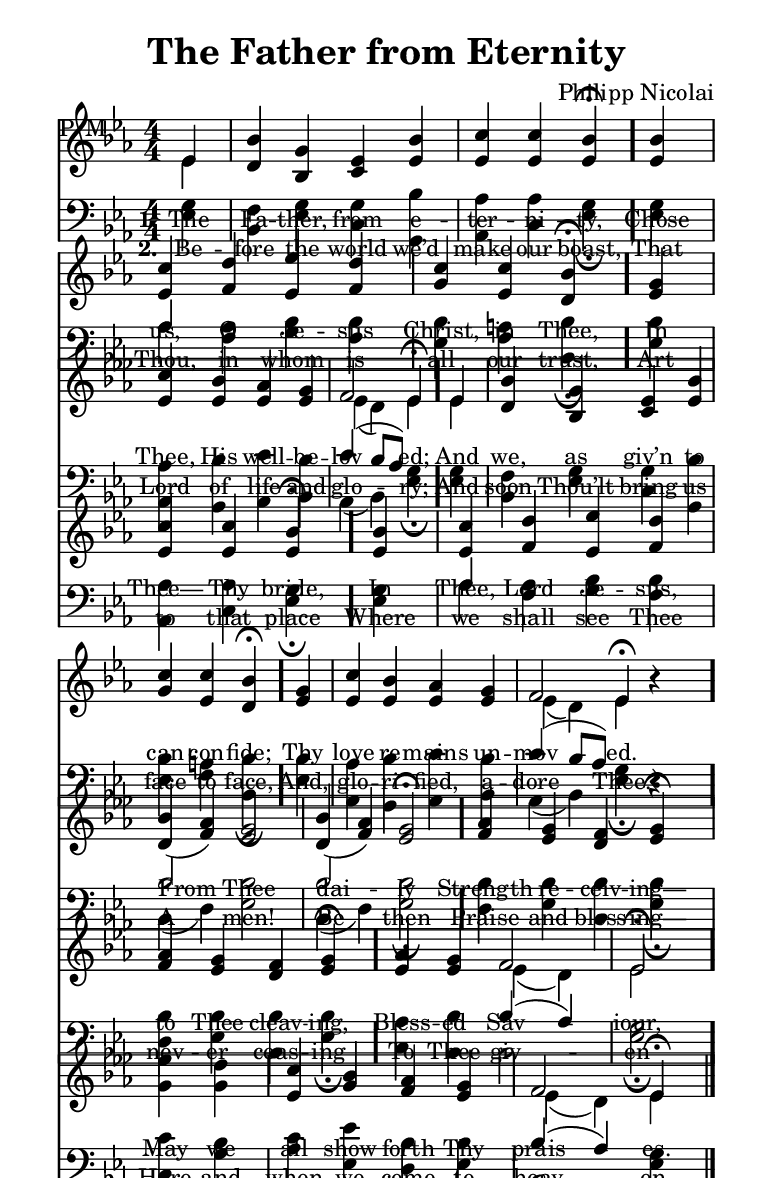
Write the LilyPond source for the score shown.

\include "common/global.ily"
\paper {
  \include "common/paper.ily"
  page-count = 1
system-system-spacing.padding = 0
system-system-spacing.basic-distance = 0
markup-system-spacing.padding = 0
markup-system-spacing.basic-distance = 0

}

\header{
  hymnnumber = "378"
  title = "The Father from Eternity" % not found at hymnary.org
  tunename = "Wie schön leuchtet der Morgenstern"
  meter = "P. M."
  poet = ""
  composer = "Philipp Nicolai" % see https://hymnary.org/tune/wie_schon_leuchtet_nicolai ; see https://en.wikipedia.org/wiki/Wie_schön_leuchtet_der_Morgenstern
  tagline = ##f
}

ta = { \tempo 4=80 }
tb = { \tempo 4=40 }

global = {
  \include "common/overrides.ily"
  \override Staff.TimeSignature.style = #'numbered
  \time 4/4
  \override Score.MetronomeMark.transparent = ##t % hide all fermata changes too
  \ta
  \key ees \major
  \partial 4
  \autoBeamOff
}

notesSoprano = {
\global
\relative c' {

  ees | bes' g ees bes' | c c \tb bes\fermata \ta
  bes4 | c d ees d | c c \tb bes\fermata \ta
  g4 | c bes aes g | f2 \tb ees4\fermata \ta
  ees | bes' g ees bes' | c c \tb bes\fermata \ta
  bes4 | c d ees d | c c \tb bes\fermata \ta
  g4 | c bes aes g | f2 \tb ees4\fermata \ta r4

  bes'4( aes) g2 | bes4( aes) \tb g2\fermata \ta |
  aes4 g f \tb g\fermata \ta | aes4 g f \tb g\fermata \ta
  aes4 g f2 | \tb ees\fermata \ta
  ees'4 d | c bes aes g | f2 \tb ees4\fermata \ta

  \bar "|."

}
}

notesAlto = {
\global
\relative e' {

  ees4 | d bes c ees | ees ees ees
  ees | ees f ees f | g ees d
  ees | ees ees ees ees | ees( d) ees
  ees4 | d bes c ees | ees ees ees
  ees | ees f ees f | g ees d
  ees | ees ees ees ees | ees( d) ees r4

  d4( f) ees2 | d4( f) ees2 |
  f4 ees d ees | f4 ees d ees |
  ees4 ees ees( d) | ees2
  g4 g | ees g f ees | ees( d) ees


}
}

notesTenor = {
\global
\relative a {

  g4 | f g g bes | aes aes g
  g4 | aes aes bes bes | bes a bes
  bes4 | aes bes c bes | c( bes8[ aes]) g4
  g4 | f g g bes | aes aes g
  g4 | aes aes bes bes | bes a bes
  bes4 | aes bes c bes | c( bes8[ aes]) g4 r4

  bes2 bes | bes bes |
  bes4 bes bes bes | bes bes bes bes |
  aes bes bes( aes) | g2
  c4 bes | c ees bes bes | bes( aes) g

}
}

notesBass = {
\global
\relative f {

  ees4 | bes ees c g | aes c ees_\fermata
  ees4 | aes f g f | ees f bes,_\fermata
  ees | aes, g aes bes | aes( bes) ees_\fermata
  ees4 | bes ees c g | aes c ees_\fermata
  ees4 | aes f g f | ees f bes,_\fermata
  ees | aes, g aes bes | aes( bes) ees_\fermata r4

  bes4( d) ees2 | bes4( d) ees2_\fermata |
  d4 ees bes ees_\fermata | d4 ees bes ees_\fermata |
  c4 bes bes2 | ees_\fermata
  c4 g' | aes ees d ees | bes2 ees4_\fermata

}
}

wordsA = \lyricmode {
\set stanza = "1."

The Fa -- ther, from e -- ter -- ni -- ty, \bar "."
Chose us, O Je -- sus Christ, in Thee, \bar "."
In Thee, His well -- be -- lov -- ed; \bar "."
And we, as giv’n to Thee— Thy bride, \bar "."
In Thee, Lord Je -- sus, can con -- fide; \bar "."
Thy love re -- mains un -- mov -- ed. \bar "."
From Thee dai -- ly \bar "."
Strength re -- ceiv -- ing— to Thee cleav -- ing, \bar "."
Bless -- ed Sav -- iour, \bar "."
May we all show forth Thy prais -- es. \bar "."

}

wordsB = \lyricmode {
\set stanza = "2."

Be -- fore the world we’d make our boast,
That Thou, in whom is all our trust,
Art Lord of life and glo -- ry;
And soon Thou’lt bring us to that place
Where we shall see Thee face to face,
And, glo -- ri -- fied, a -- dore Thee.
A -- men! Be then
Praise and bless -- ing— nev -- er ceas -- ing
To Thee giv -- en
Here and when we come to heav -- en.

}

\score {
  \context ChoirStaff <<
    \context Staff = upper <<
      \set Staff.autoBeaming = ##f
      \set ChoirStaff.systemStartDelimiter = #'SystemStartBar
      \set ChoirStaff.printPartCombineTexts = ##f
      \partcombine #'(2 . 11) \notesSoprano \notesAlto
      \context NullVoice = sopranos { \voiceOne << \notesSoprano >> }
      \context Lyrics = one \lyricsto sopranos \wordsA
      \context Lyrics = two \lyricsto sopranos \wordsB
    >>
    \context Staff = men <<
      \set Staff.autoBeaming = ##f
      \clef bass
      \set ChoirStaff.printPartCombineTexts = ##f
      \partcombine #'(2 . 11) \notesTenor \notesBass
    >>
  >>
  \layout {
    \include "common/layout.ily"
  }
  #(cond ((ly:get-option 'eog-midi-permitted) #{ \midi{
    \include "common/midi.ily"
  } #}))
}

\version "2.19.49"  % necessary for upgrading to future LilyPond versions.

% vi:set et ts=2 sw=2 ai nocindent syntax=lilypond:
